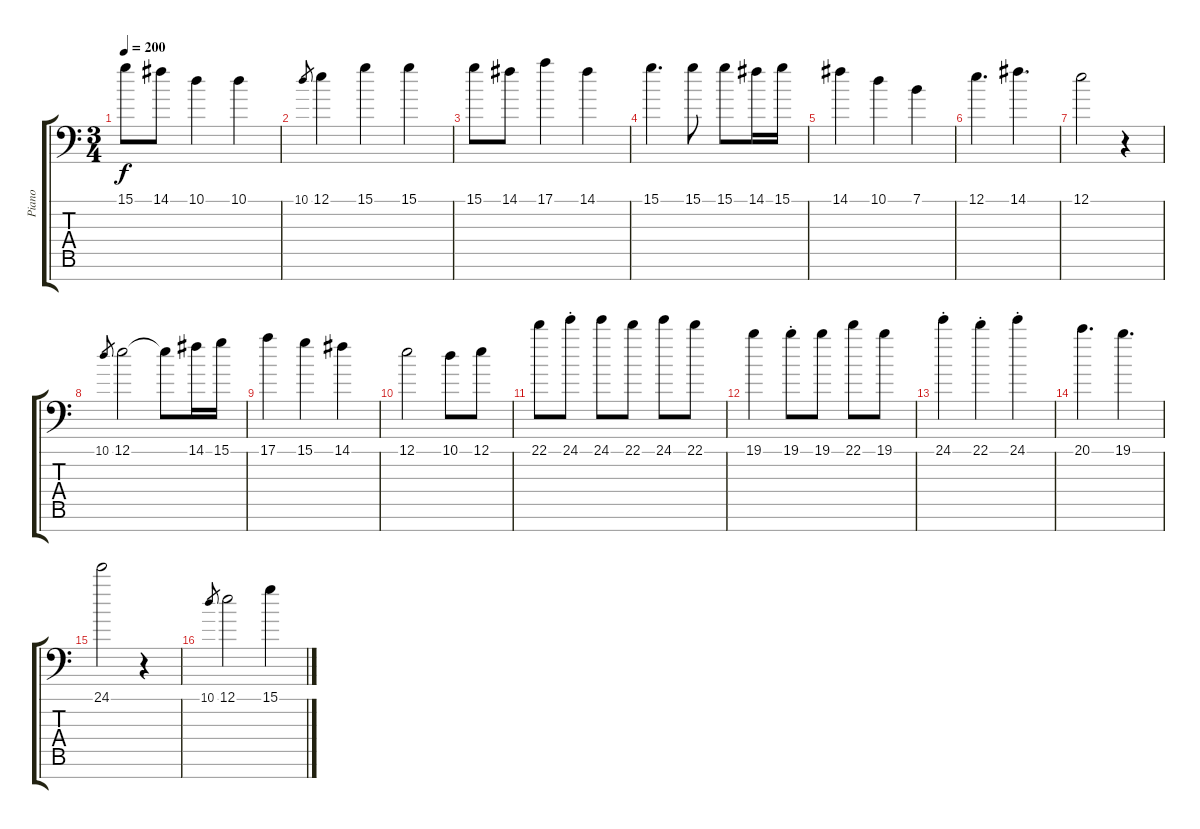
\track ("Piano" "Piano") {instrument acousticgrandpiano}
\staff {score tabs}
\tuning (E4 B3 G3 D3 A2 E2 A1) {hide}
\ts (3 4)
\tempo 200
\clef f4
\ks c
15.1.8{dy f} 14.1.8 10.1.4 10.1.4 |
10.1.8{gr} 12.1.4 15.1.4 15.1.4 |
15.1.8 14.1.8 17.1.4 14.1.4 |
15.1.4{d} 15.1.8 15.1.8 14.1.16 15.1.16 |
14.1.4 10.1.4 7.1.4 |
12.1.4{d} 14.1.4{d} |
12.1.2 r.4 |
10.1.8{gr} 12.1.2 12.1{t}.8 14.1.16 15.1.16 |
17.1.4 15.1.4 14.1.4 |
12.1.2 10.1.8 12.1.8 |
22.1.8 24.1{st}.8 24.1.8 22.1.8 24.1.8 22.1.8 |
19.1.4 19.1{st}.8 19.1.8 22.1.8 19.1.8 |
24.1{st}.4 22.1{st}.4 24.1{st}.4 |
20.1.4{d} 19.1.4{d} |
24.1.2 r.4 |
10.1.8{gr} 12.1.2 15.1.4
